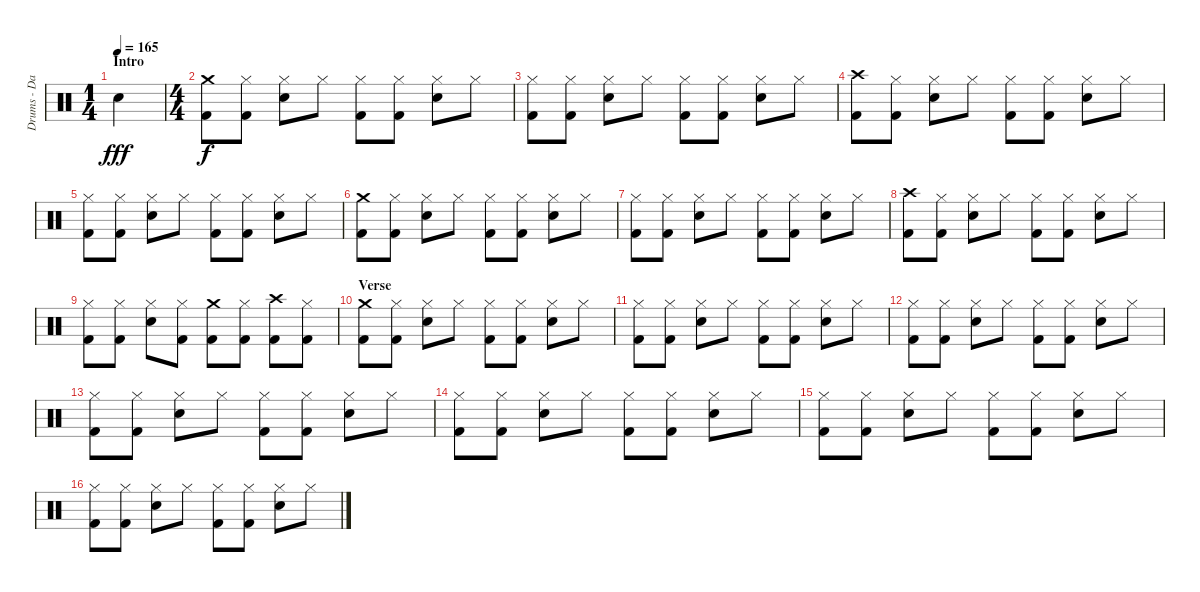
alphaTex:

\track ("Drums - David Holland" "Drums - Da") {instrument percussion}
\staff {score}
\articulation defaults
\ts (1 4)
\section ("" "Intro")
\tempo 165
\clef neutral
\ks c "Snare (hit) 2".4{dy fff}
|
\ts (4 4)
("Crash medium (hit)" "Kick (hit) 2").8{dy f} ("Hi-Hat (closed)" "Kick (hit) 2").8 ("Hi-Hat (closed)" "Snare (hit) 2").8 "Hi-Hat (closed)".8 ("Hi-Hat (closed)" "Kick (hit) 2").8 ("Hi-Hat (closed)" "Kick (hit) 2").8 ("Hi-Hat (closed)" "Snare (hit) 2").8 "Hi-Hat (closed)".8 |
("Hi-Hat (closed)" "Kick (hit) 2").8 ("Hi-Hat (closed)" "Kick (hit) 2").8 ("Hi-Hat (closed)" "Snare (hit) 2").8 "Hi-Hat (closed)".8 ("Hi-Hat (closed)" "Kick (hit) 2").8 ("Hi-Hat (closed)" "Kick (hit) 2").8 ("Hi-Hat (closed)" "Snare (hit) 2").8 "Hi-Hat (closed)".8 |
("Crash high (hit)" "Kick (hit) 2").8 ("Hi-Hat (closed)" "Kick (hit) 2").8 ("Hi-Hat (closed)" "Snare (hit) 2").8 "Hi-Hat (closed)".8 ("Hi-Hat (closed)" "Kick (hit) 2").8 ("Hi-Hat (closed)" "Kick (hit) 2").8 ("Hi-Hat (closed)" "Snare (hit) 2").8 "Hi-Hat (closed)".8 |
("Hi-Hat (closed)" "Kick (hit) 2").8 ("Hi-Hat (closed)" "Kick (hit) 2").8 ("Hi-Hat (closed)" "Snare (hit) 2").8 "Hi-Hat (closed)".8 ("Hi-Hat (closed)" "Kick (hit) 2").8 ("Hi-Hat (closed)" "Kick (hit) 2").8 ("Hi-Hat (closed)" "Snare (hit) 2").8 "Hi-Hat (closed)".8 |
("Crash medium (hit)" "Kick (hit) 2").8 ("Hi-Hat (closed)" "Kick (hit) 2").8 ("Hi-Hat (closed)" "Snare (hit) 2").8 "Hi-Hat (closed)".8 ("Hi-Hat (closed)" "Kick (hit) 2").8 ("Hi-Hat (closed)" "Kick (hit) 2").8 ("Hi-Hat (closed)" "Snare (hit) 2").8 "Hi-Hat (closed)".8 |
("Hi-Hat (closed)" "Kick (hit) 2").8 ("Hi-Hat (closed)" "Kick (hit) 2").8 ("Hi-Hat (closed)" "Snare (hit) 2").8 "Hi-Hat (closed)".8 ("Hi-Hat (closed)" "Kick (hit) 2").8 ("Hi-Hat (closed)" "Kick (hit) 2").8 ("Hi-Hat (closed)" "Snare (hit) 2").8 "Hi-Hat (closed)".8 |
("Crash high (hit)" "Kick (hit) 2").8 ("Hi-Hat (closed)" "Kick (hit) 2").8 ("Hi-Hat (closed)" "Snare (hit) 2").8 "Hi-Hat (closed)".8 ("Hi-Hat (closed)" "Kick (hit) 2").8 ("Hi-Hat (closed)" "Kick (hit) 2").8 ("Hi-Hat (closed)" "Snare (hit) 2").8 "Hi-Hat (closed)".8 |
("Hi-Hat (closed)" "Kick (hit) 2").8 ("Hi-Hat (closed)" "Kick (hit) 2").8 ("Hi-Hat (closed)" "Snare (hit) 2").8 ("Hi-Hat (closed)" "Kick (hit) 2").8 ("Crash medium (hit)" "Kick (hit) 2").8 ("Hi-Hat (closed)" "Kick (hit) 2").8 ("Crash high (hit)" "Kick (hit) 2").8 ("Hi-Hat (closed)" "Kick (hit) 2").8 |
\section ("" "Verse")
("Crash medium (hit)" "Kick (hit) 2").8 ("Hi-Hat (closed)" "Kick (hit) 2").8 ("Hi-Hat (closed)" "Snare (hit) 2").8 "Hi-Hat (closed)".8 ("Hi-Hat (closed)" "Kick (hit) 2").8 ("Hi-Hat (closed)" "Kick (hit) 2").8 ("Hi-Hat (closed)" "Snare (hit) 2").8 "Hi-Hat (closed)".8 |
("Hi-Hat (closed)" "Kick (hit) 2").8 ("Hi-Hat (closed)" "Kick (hit) 2").8 ("Hi-Hat (closed)" "Snare (hit) 2").8 "Hi-Hat (closed)".8 ("Hi-Hat (closed)" "Kick (hit) 2").8 ("Hi-Hat (closed)" "Kick (hit) 2").8 ("Hi-Hat (closed)" "Snare (hit) 2").8 "Hi-Hat (closed)".8 |
("Hi-Hat (closed)" "Kick (hit) 2").8 ("Hi-Hat (closed)" "Kick (hit) 2").8 ("Hi-Hat (closed)" "Snare (hit) 2").8 "Hi-Hat (closed)".8 ("Hi-Hat (closed)" "Kick (hit) 2").8 ("Hi-Hat (closed)" "Kick (hit) 2").8 ("Hi-Hat (closed)" "Snare (hit) 2").8 "Hi-Hat (closed)".8 |
("Hi-Hat (closed)" "Kick (hit) 2").8 ("Hi-Hat (closed)" "Kick (hit) 2").8 ("Hi-Hat (closed)" "Snare (hit) 2").8 "Hi-Hat (closed)".8 ("Hi-Hat (closed)" "Kick (hit) 2").8 ("Hi-Hat (closed)" "Kick (hit) 2").8 ("Hi-Hat (closed)" "Snare (hit) 2").8 "Hi-Hat (closed)".8 |
("Hi-Hat (closed)" "Kick (hit) 2").8 ("Hi-Hat (closed)" "Kick (hit) 2").8 ("Hi-Hat (closed)" "Snare (hit) 2").8 "Hi-Hat (closed)".8 ("Hi-Hat (closed)" "Kick (hit) 2").8 ("Hi-Hat (closed)" "Kick (hit) 2").8 ("Hi-Hat (closed)" "Snare (hit) 2").8 "Hi-Hat (closed)".8 |
("Hi-Hat (closed)" "Kick (hit) 2").8 ("Hi-Hat (closed)" "Kick (hit) 2").8 ("Hi-Hat (closed)" "Snare (hit) 2").8 "Hi-Hat (closed)".8 ("Hi-Hat (closed)" "Kick (hit) 2").8 ("Hi-Hat (closed)" "Kick (hit) 2").8 ("Hi-Hat (closed)" "Snare (hit) 2").8 "Hi-Hat (closed)".8 |
("Hi-Hat (closed)" "Kick (hit) 2").8 ("Hi-Hat (closed)" "Kick (hit) 2").8 ("Hi-Hat (closed)" "Snare (hit) 2").8 "Hi-Hat (closed)".8 ("Hi-Hat (closed)" "Kick (hit) 2").8 ("Hi-Hat (closed)" "Kick (hit) 2").8 ("Hi-Hat (closed)" "Snare (hit) 2").8 "Hi-Hat (closed)".8
